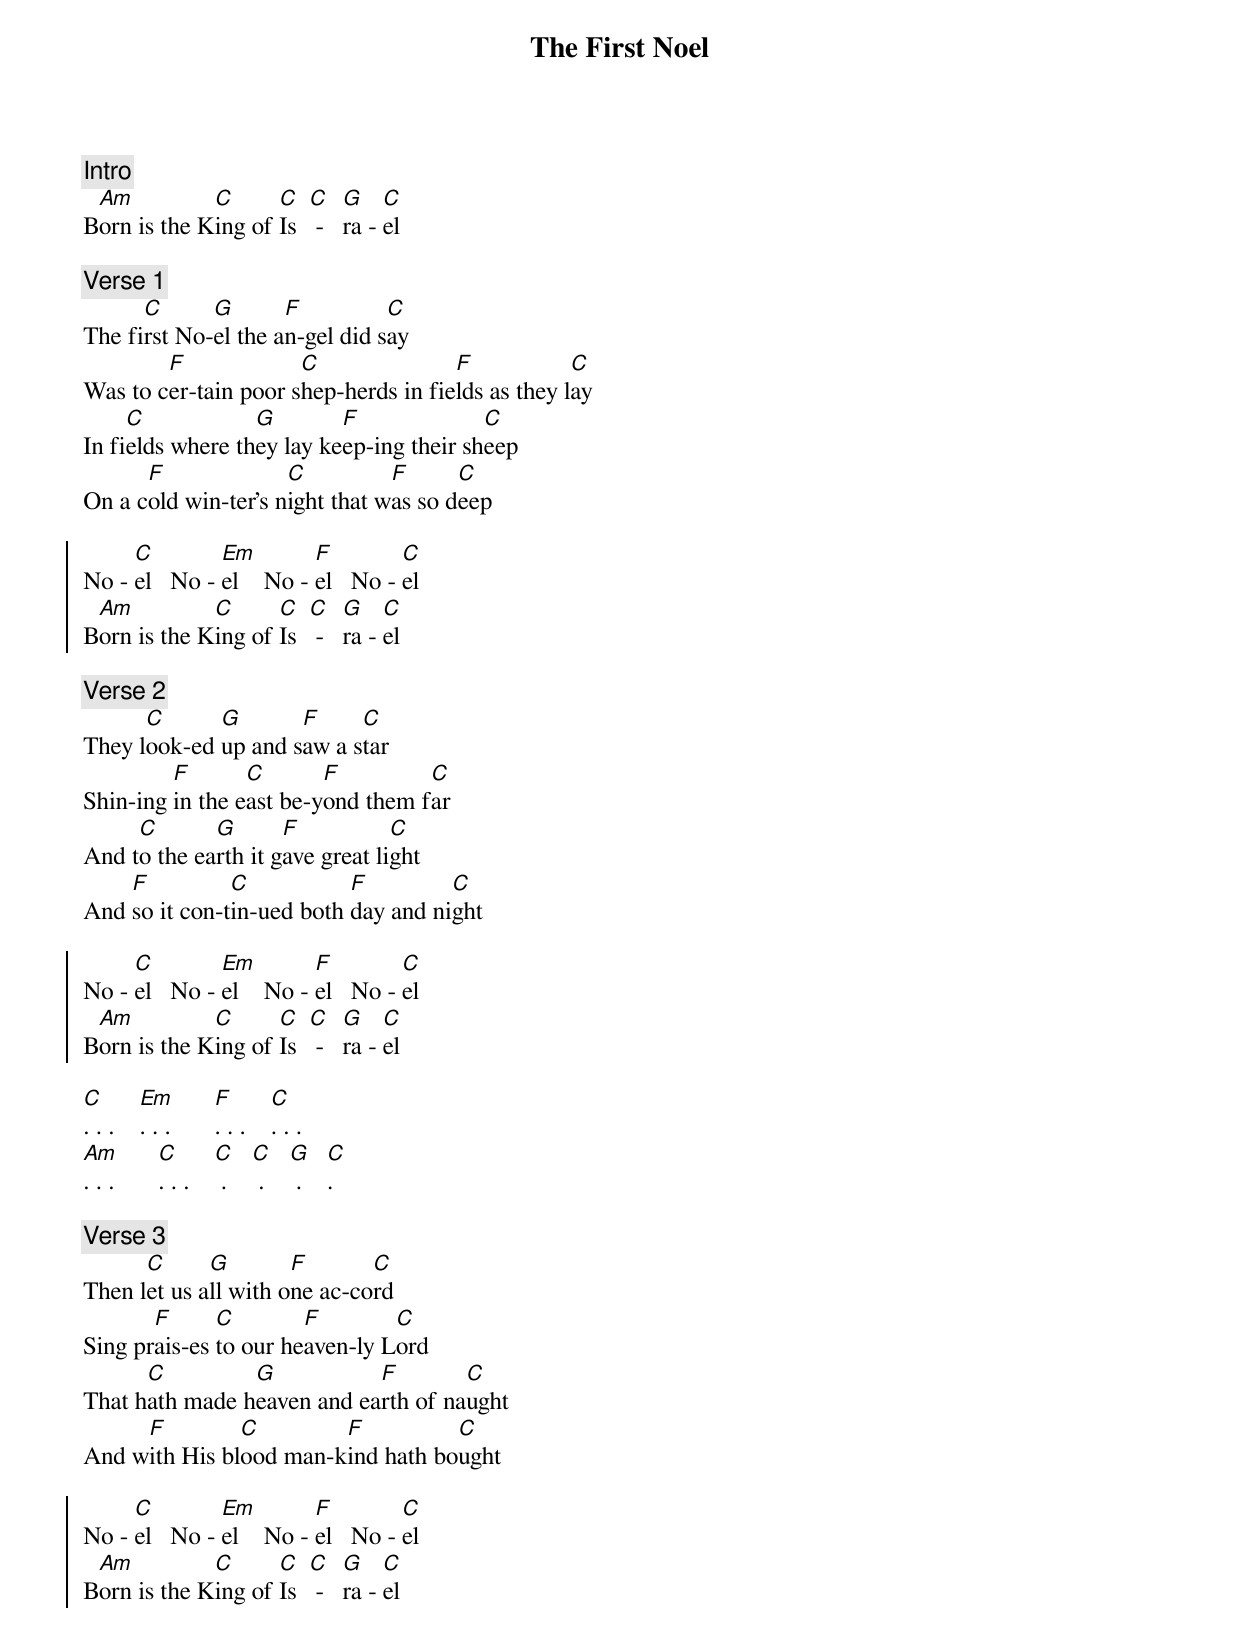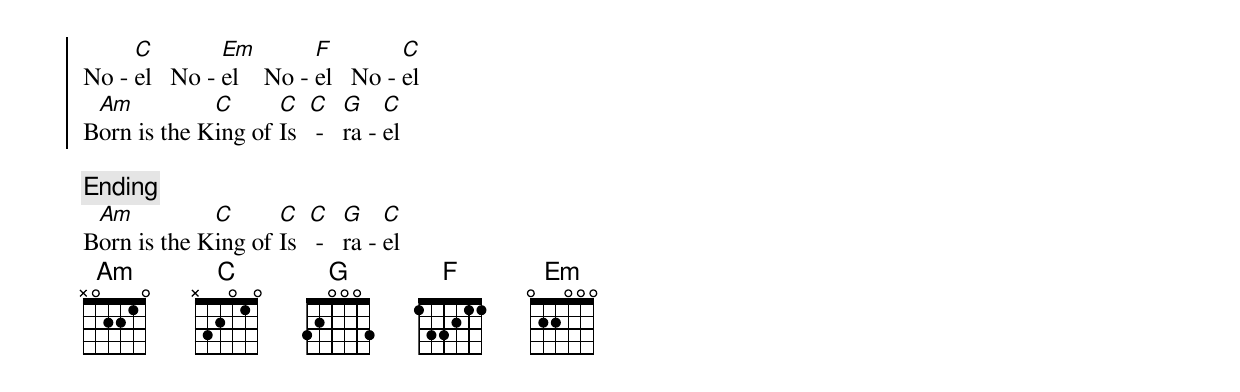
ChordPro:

{title: The First Noel}
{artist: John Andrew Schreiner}
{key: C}
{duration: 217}
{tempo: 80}
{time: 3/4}
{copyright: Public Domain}

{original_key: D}
{c: Intro}
B[Am]orn is the K[C]ing of [C]Is  [C] -   [G]ra - [C]el

{c: Verse 1}
The fi[C]rst No-[G]el the a[F]n-gel did s[C]ay
Was to c[F]er-tain poor s[C]hep-herds in fie[F]lds as they l[C]ay
In fi[C]elds where th[G]ey lay ke[F]ep-ing their sh[C]eep
On a c[F]old win-ter’s n[C]ight that w[F]as so d[C]eep

{start_of_chorus}
No - [C]el   No - [Em]el    No - [F]el   No - [C]el
B[Am]orn is the K[C]ing of [C]Is  [C] -   [G]ra - [C]el
{end_of_chorus}

{c: Verse 2}
They l[C]ook-ed [G]up and s[F]aw a s[C]tar
Shin-ing [F]in the e[C]ast be-y[F]ond them f[C]ar
And t[C]o the ea[G]rth it g[F]ave great li[C]ght
And [F]so it con-t[C]in-ued both [F]day and ni[C]ght

{start_of_chorus}
No - [C]el   No - [Em]el    No - [F]el   No - [C]el
B[Am]orn is the K[C]ing of [C]Is  [C] -   [G]ra - [C]el
{end_of_chorus}

[C]. . .    [Em]. . .       [F]. . .    [C]. . .
[Am]. . .       [C]. . .    [C] .    [C] .    [G] .    [C].

{c: Verse 3}
Then l[C]et us a[G]ll with o[F]ne ac-co[C]rd
Sing pr[F]ais-es [C]to our he[F]aven-ly L[C]ord
That h[C]ath made h[G]eaven and ea[F]rth of na[C]ught
And w[F]ith His bl[C]ood man-k[F]ind hath bo[C]ught

{start_of_chorus}
No - [C]el   No - [Em]el    No - [F]el   No - [C]el
B[Am]orn is the K[C]ing of [C]Is  [C] -   [G]ra - [C]el

No - [C]el   No - [Em]el    No - [F]el   No - [C]el
B[Am]orn is the K[C]ing of [C]Is  [C] -   [G]ra - [C]el
{end_of_chorus}

{c: Ending}
B[Am]orn is the K[C]ing of [C]Is  [C] -   [G]ra - [C]el
